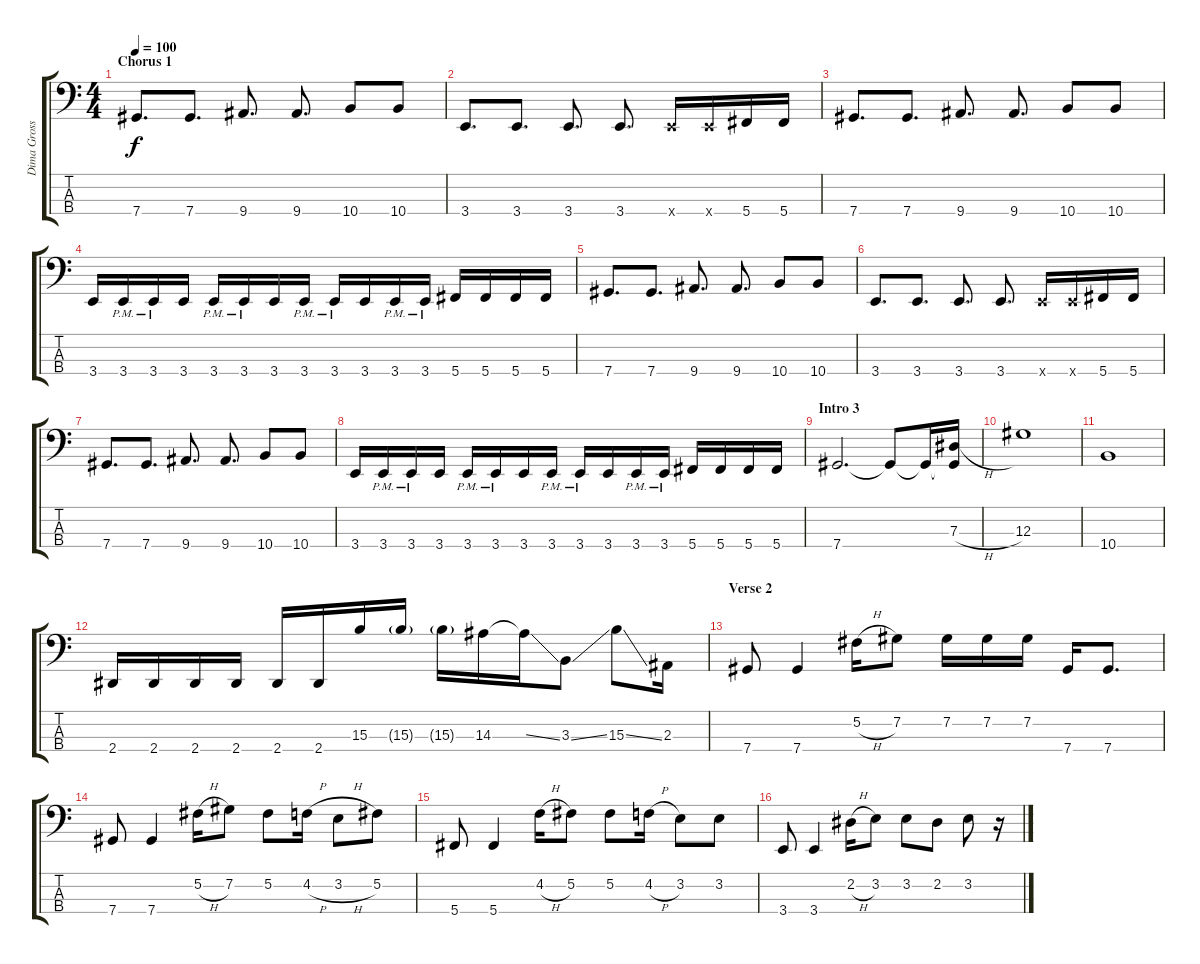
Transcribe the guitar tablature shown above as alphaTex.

\track ("Dima Grossman" "Dima Gross") {instrument electricbassfinger}
\staff {score tabs}
\tuning (Gb2 Db2 Ab1 Db1) {hide}
\ts (4 4)
\section ("" "Chorus 1")
\tempo 100
\clef f4
\ks c
7.4.8{d dy f} 7.4.8{d} 9.4.8{d} 9.4.8{d} 10.4.8 10.4.8 |
3.4.8{d} 3.4.8{d} 3.4.8{d} 3.4.8{d} 3.4{x}.16 3.4{x}.16 5.4.16 5.4.16 |
7.4.8{d} 7.4.8{d} 9.4.8{d} 9.4.8{d} 10.4.8 10.4.8 |
3.4.16 3.4{pm}.16 3.4{pm}.16 3.4.16 3.4{pm}.16 3.4{pm}.16 3.4.16 3.4{pm}.16 3.4{pm}.16 3.4.16 3.4{pm}.16 3.4{pm}.16 5.4.16 5.4.16 5.4.16 5.4.16 |
7.4.8{d} 7.4.8{d} 9.4.8{d} 9.4.8{d} 10.4.8 10.4.8 |
3.4.8{d} 3.4.8{d} 3.4.8{d} 3.4.8{d} 3.4{x}.16 3.4{x}.16 5.4.16 5.4.16 |
7.4.8{d} 7.4.8{d} 9.4.8{d} 9.4.8{d} 10.4.8 10.4.8 |
3.4.16 3.4{pm}.16 3.4{pm}.16 3.4.16 3.4{pm}.16 3.4{pm}.16 3.4.16 3.4{pm}.16 3.4{pm}.16 3.4.16 3.4{pm}.16 3.4{pm}.16 5.4.16 5.4.16 5.4.16 5.4.16 |
\section ("" "Intro 3")
7.4.2{d} 7.4{t}.8 7.4{t}.16 (7.3{h} 7.4{t}).16 |
12.3.1 |
10.4.1 |
2.4.16 2.4.16 2.4.16 2.4.16 2.4.16 2.4.16 15.3.16 15.3{g}.16 15.3{g}.16 14.3.16 14.3{ss t}.16 3.3{ss}.8 15.3{ss}.8 2.3.16 |
\section ("" "Verse 2")
7.4.8 7.4.4 5.2{h}.16 7.2.8 7.2.16 7.2.16 7.2.16 7.4.16 7.4.8{d} |
7.4.8 7.4.4 5.2{h}.16 7.2.8 5.2.8 4.2{h}.16 3.2{h}.8 5.2.8 |
5.4.8 5.4.4 4.2{h}.16 5.2.8 5.2.8 4.2{h}.16 3.2.8 3.2.8 |
3.4.8 3.4.4 2.2{h}.16 3.2.8 3.2.8 2.2.8 3.2.8 r.16
